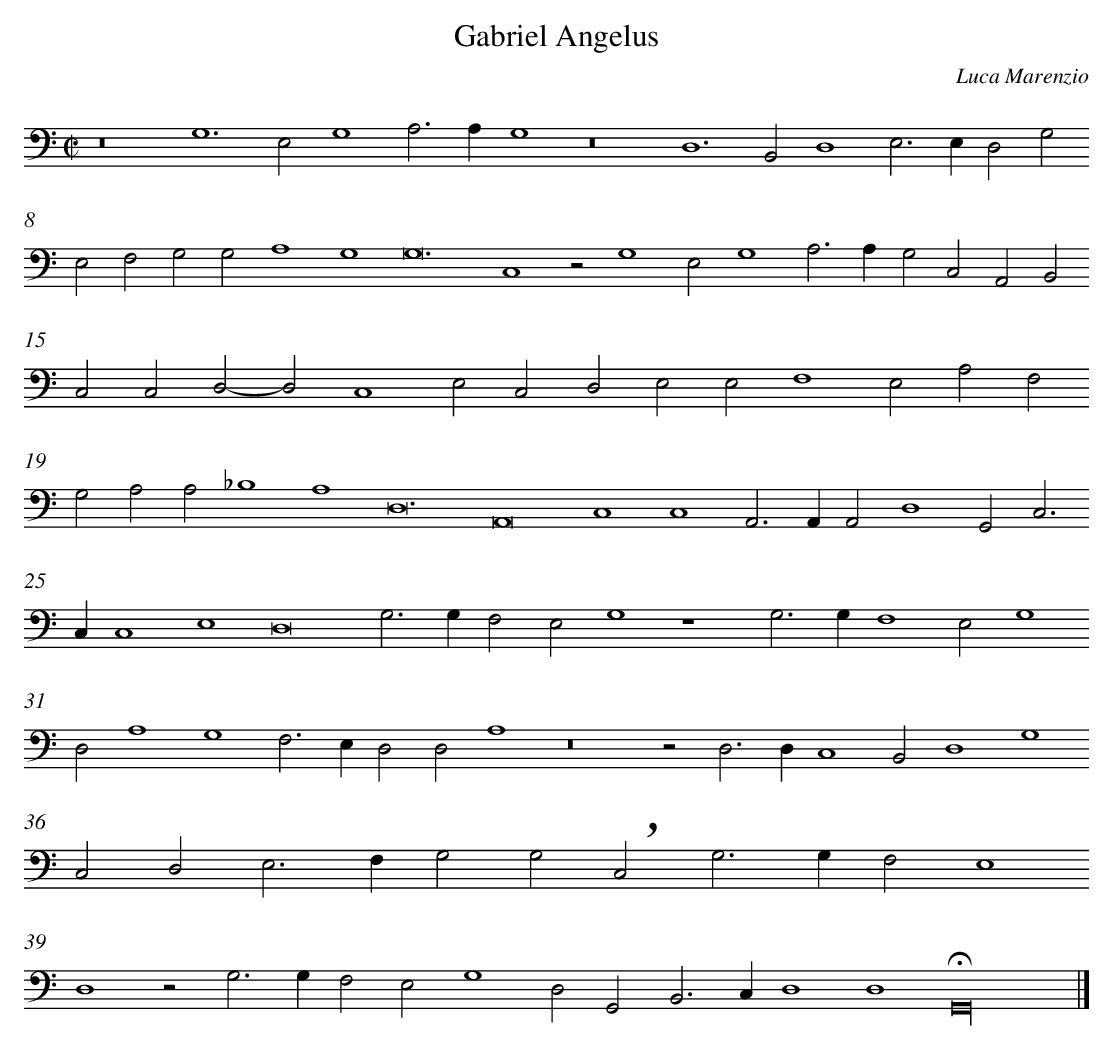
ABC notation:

X:1
T: Gabriel Angelus
C: Luca Marenzio
L: 1/4
M: C|
K: C clef=bass
z8 [|]
G,6E,2 [|]
G,4A,3A, [|]
G,4z8 [|]
D,6 [|]
B,,2D,4 [|]
E,2>E,2D,2G,2 [|]
E,2F,2G,2G,2 [|]
A,4G,4 [|]
G,12 [|]
C,4 [|]
z2G,4E,2 [|]
G,4A,3A, [|]
G,2C,2A,,2B,,2 [|]
C,2C,2D,2-D,2 [|]
C,4E,2C,2 [|]
D,2E,2E,2F,4 [|]
E,2A,2F,2 [|]
G,2A,2A,2_B,4 [|]
A,4D,12 [|]
 [|]
A,,8 [|]
C,4C,4 [|]
A,,2>A,,2A,,2 [|]
D,4G,,2C,3 [|]
C,C,4E,4 [|]
D,8 [|]
G,2>G,2F,2 [|]
E,2G,4z4 [|]
G,2>G,2F,4 [|]
E,2G,4 [|]
D,2A,4G,4 [|]
F,2>E,2D,2 [|]
D,2A,4z8 [|]
z2 [|]
D,2>D,2C,4 [|]
B,,2D,4G,4 [|]
C,2D,2E,3 [|]
F,G,2G,2!breath!C,2 [|]
G,2>G,2F,2E,4 [|]
D,4z2 [|]
G,2>G,2F,2E,2 [|]
G,4D,2G,,2 [|]
B,,2>C,2D,4 [|]
D,4!fermata!G,,16 |]
